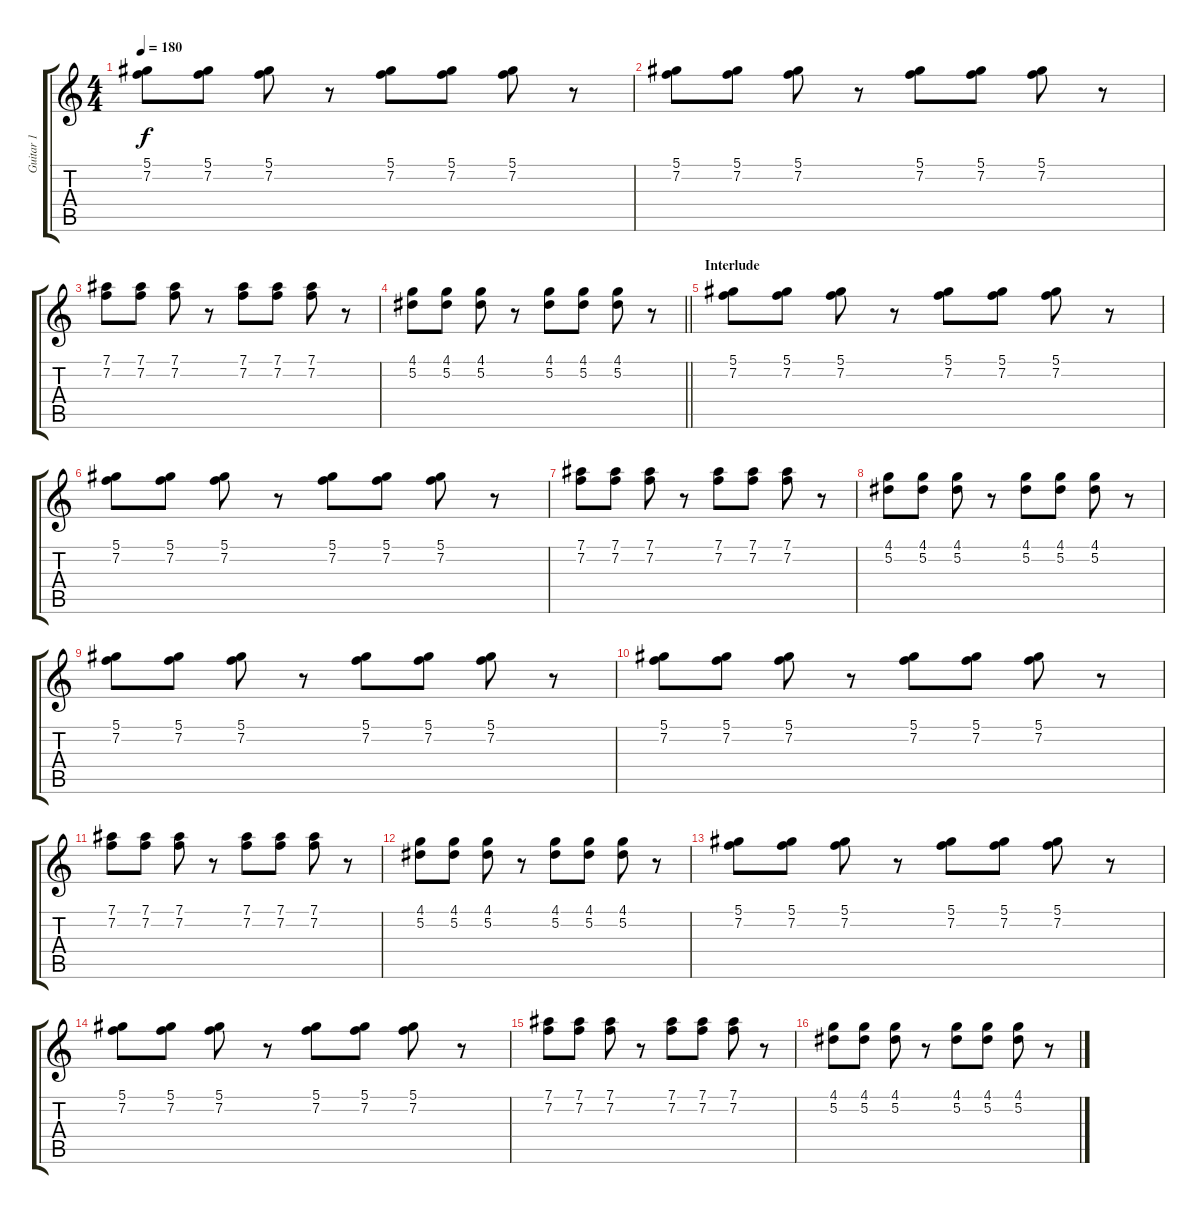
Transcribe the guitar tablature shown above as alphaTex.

\track ("Guitar 1" "Guitar 1") {instrument distortionguitar}
\staff {score tabs}
\tuning (Eb4 Bb3 Gb3 Db3 Ab2 Eb2) {hide}
\ts (4 4)
\tempo 180
\clef g2
\ks c
(5.1 7.2).8{dy f} (5.1 7.2).8 (5.1 7.2).8 r.8 (5.1 7.2).8 (5.1 7.2).8 (5.1 7.2).8 r.8 |
(5.1 7.2).8 (5.1 7.2).8 (5.1 7.2).8 r.8 (5.1 7.2).8 (5.1 7.2).8 (5.1 7.2).8 r.8 |
(7.1 7.2).8 (7.1 7.2).8 (7.1 7.2).8 r.8 (7.1 7.2).8 (7.1 7.2).8 (7.1 7.2).8 r.8 |
\barLineRight lightlight
(4.1 5.2).8 (4.1 5.2).8 (4.1 5.2).8 r.8 (4.1 5.2).8 (4.1 5.2).8 (4.1 5.2).8 r.8 |
\section ("" "Interlude")
(5.1 7.2).8 (5.1 7.2).8 (5.1 7.2).8 r.8 (5.1 7.2).8 (5.1 7.2).8 (5.1 7.2).8 r.8 |
(5.1 7.2).8 (5.1 7.2).8 (5.1 7.2).8 r.8 (5.1 7.2).8 (5.1 7.2).8 (5.1 7.2).8 r.8 |
(7.1 7.2).8 (7.1 7.2).8 (7.1 7.2).8 r.8 (7.1 7.2).8 (7.1 7.2).8 (7.1 7.2).8 r.8 |
(4.1 5.2).8 (4.1 5.2).8 (4.1 5.2).8 r.8 (4.1 5.2).8 (4.1 5.2).8 (4.1 5.2).8 r.8 |
(5.1 7.2).8 (5.1 7.2).8 (5.1 7.2).8 r.8 (5.1 7.2).8 (5.1 7.2).8 (5.1 7.2).8 r.8 |
(5.1 7.2).8 (5.1 7.2).8 (5.1 7.2).8 r.8 (5.1 7.2).8 (5.1 7.2).8 (5.1 7.2).8 r.8 |
(7.1 7.2).8 (7.1 7.2).8 (7.1 7.2).8 r.8 (7.1 7.2).8 (7.1 7.2).8 (7.1 7.2).8 r.8 |
(4.1 5.2).8 (4.1 5.2).8 (4.1 5.2).8 r.8 (4.1 5.2).8 (4.1 5.2).8 (4.1 5.2).8 r.8 |
(5.1 7.2).8 (5.1 7.2).8 (5.1 7.2).8 r.8 (5.1 7.2).8 (5.1 7.2).8 (5.1 7.2).8 r.8 |
(5.1 7.2).8 (5.1 7.2).8 (5.1 7.2).8 r.8 (5.1 7.2).8 (5.1 7.2).8 (5.1 7.2).8 r.8 |
(7.1 7.2).8 (7.1 7.2).8 (7.1 7.2).8 r.8 (7.1 7.2).8 (7.1 7.2).8 (7.1 7.2).8 r.8 |
(4.1 5.2).8 (4.1 5.2).8 (4.1 5.2).8 r.8 (4.1 5.2).8 (4.1 5.2).8 (4.1 5.2).8 r.8
